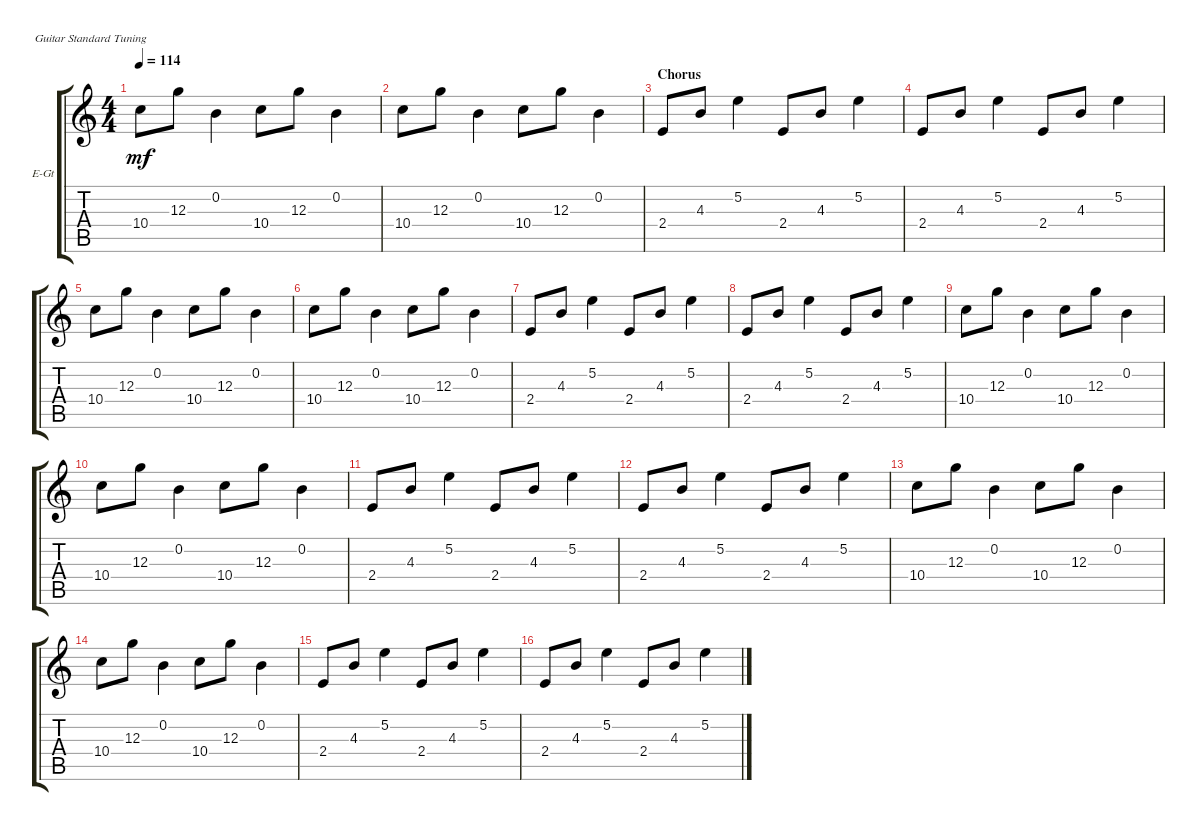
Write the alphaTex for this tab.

\defaultSystemsLayout 4
\bracketExtendMode groupsimilarinstruments
\firstSystemTrackNameOrientation horizontal
\otherSystemsTrackNameOrientation horizontal
\track ("Electric Guitar" "E-Gt") {instrument electricguitarclean}
\staff {score tabs}
\tuning (E4 B3 G3 D3 A2 E2)
\ts (4 4)
\tempo 114
\clef g2
\ks c
10.4.8{dy mf} 12.3.8 0.2.4 10.4.8 12.3.8 0.2.4 |
10.4.8 12.3.8 0.2.4 10.4.8 12.3.8 0.2.4 |
\section ("" "Chorus")
2.4.8 4.3.8 5.2.4 2.4.8 4.3.8 5.2.4 |
2.4.8 4.3.8 5.2.4 2.4.8 4.3.8 5.2.4 |
10.4.8 12.3.8 0.2.4 10.4.8 12.3.8 0.2.4 |
10.4.8 12.3.8 0.2.4 10.4.8 12.3.8 0.2.4 |
2.4.8 4.3.8 5.2.4 2.4.8 4.3.8 5.2.4 |
2.4.8 4.3.8 5.2.4 2.4.8 4.3.8 5.2.4 |
10.4.8 12.3.8 0.2.4 10.4.8 12.3.8 0.2.4 |
10.4.8 12.3.8 0.2.4 10.4.8 12.3.8 0.2.4 |
2.4.8 4.3.8 5.2.4 2.4.8 4.3.8 5.2.4 |
2.4.8 4.3.8 5.2.4 2.4.8 4.3.8 5.2.4 |
10.4.8 12.3.8 0.2.4 10.4.8 12.3.8 0.2.4 |
10.4.8 12.3.8 0.2.4 10.4.8 12.3.8 0.2.4 |
2.4.8 4.3.8 5.2.4 2.4.8 4.3.8 5.2.4 |
2.4.8 4.3.8 5.2.4 2.4.8 4.3.8 5.2.4
